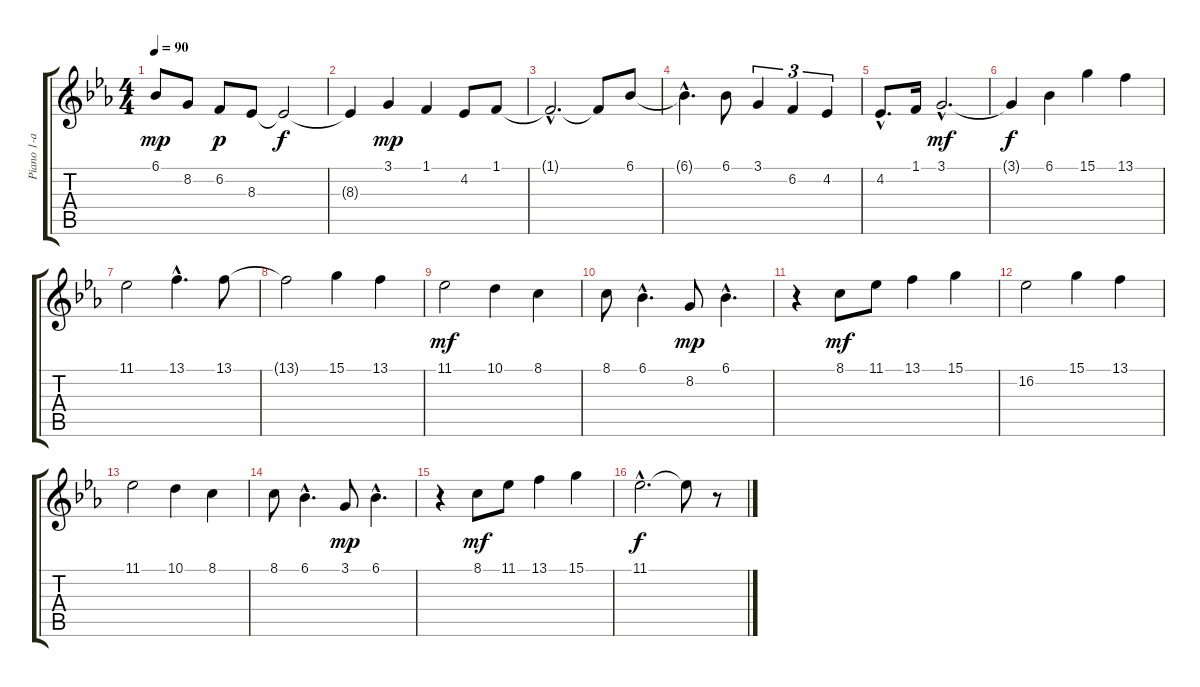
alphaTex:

\track ("Piano 1-a" "Piano 1-a") {instrument acousticgrandpiano}
\staff {score tabs}
\tuning (E4 B3 G3 D3 A2 E2) {hide}
\ts (4 4)
\tempo 90
\clef g2
\ks eb
6.1.8{dy mp} 8.2.8 6.2.8{dy p} 8.3.8 8.3{t}.2{dy f} |
8.3{t}.4 3.1.4{dy mp} 1.1.4 4.2.8 1.1.8 |
1.1{hac t}.2{d} 1.1{t}.8 6.1.8 |
6.1{hac t}.4{d} 6.1.8 3.1.4{tu (3 2)} 6.2.4{tu (3 2)} 4.2.4{tu (3 2)} |
4.2{hac}.8{d} 1.1.16 3.1{hac}.2{d dy mf} |
3.1{t}.4{dy f} 6.1.4 15.1.4 13.1.4 |
11.1.2 13.1{hac}.4{d} 13.1.8 |
13.1{t}.2 15.1.4 13.1.4 |
11.1.2{dy mf} 10.1.4 8.1.4 |
8.1.8 6.1{hac}.4{d} 8.2.8{dy mp} 6.1{hac}.4{d} |
r.4 8.1.8{dy mf} 11.1.8 13.1.4 15.1.4 |
16.2.2 15.1.4 13.1.4 |
11.1.2 10.1.4 8.1.4 |
8.1.8 6.1{hac}.4{d} 3.1.8{dy mp} 6.1{hac}.4{d} |
r.4 8.1.8{dy mf} 11.1.8 13.1.4 15.1.4 |
11.1{hac}.2{d dy f} 11.1{t}.8 r.8
